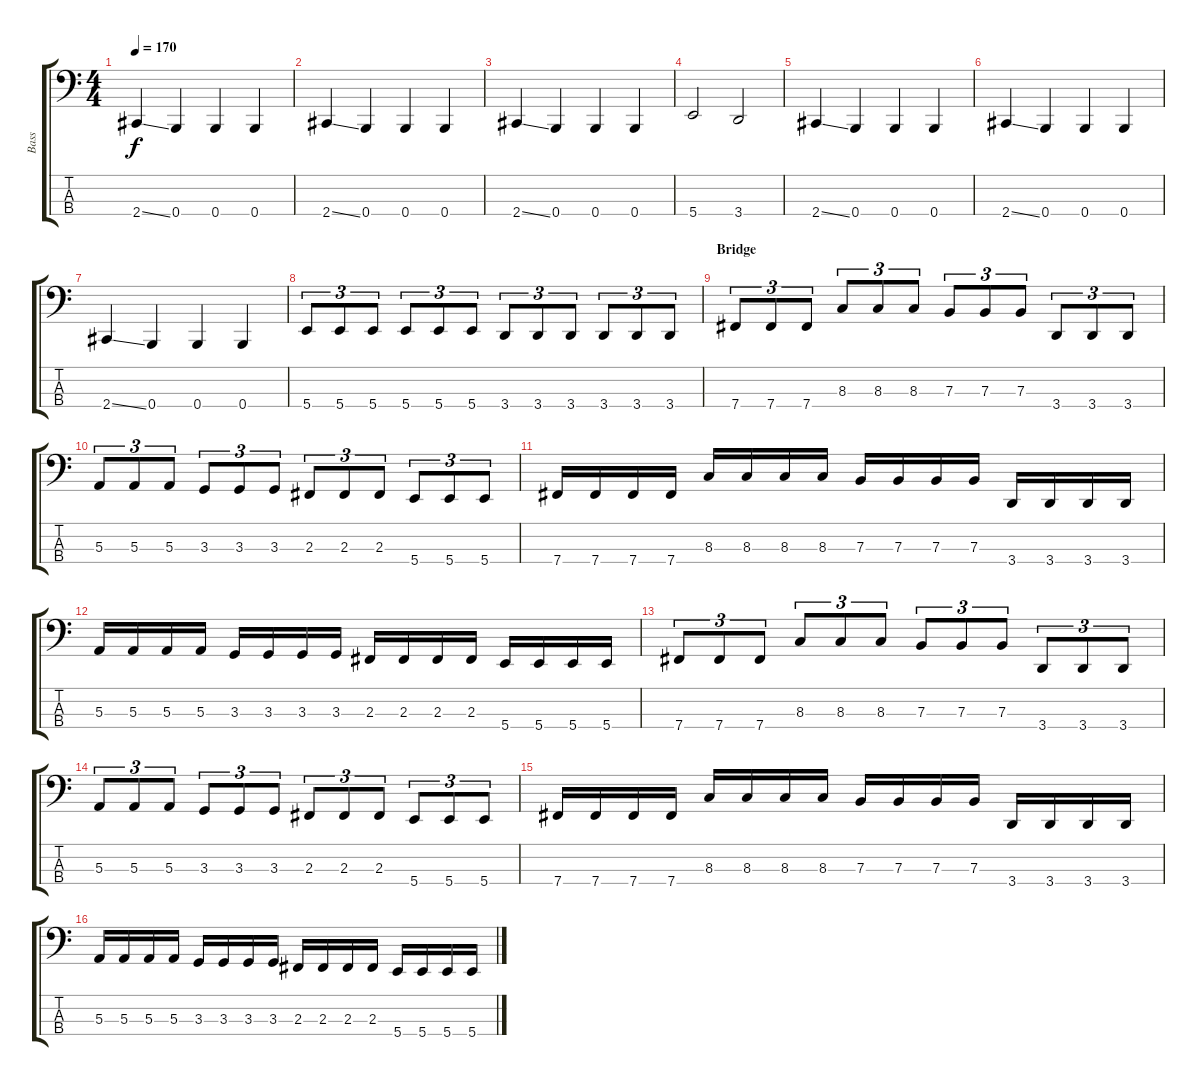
\track ("Bass" "Bass") {instrument electricbasspick}
\staff {score tabs}
\tuning (D2 A1 E1 B0) {hide}
\ts (4 4)
\tempo 170
\clef f4
\ks c
2.4{ss}.4{dy f} 0.4.4 0.4.4 0.4.4 |
2.4{ss}.4 0.4.4 0.4.4 0.4.4 |
2.4{ss}.4 0.4.4 0.4.4 0.4.4 |
5.4.2 3.4.2 |
2.4{ss}.4 0.4.4 0.4.4 0.4.4 |
2.4{ss}.4 0.4.4 0.4.4 0.4.4 |
2.4{ss}.4 0.4.4 0.4.4 0.4.4 |
5.4.8{tu (3 2)} 5.4.8{tu (3 2)} 5.4.8{tu (3 2)} 5.4.8{tu (3 2)} 5.4.8{tu (3 2)} 5.4.8{tu (3 2)} 3.4.8{tu (3 2)} 3.4.8{tu (3 2)} 3.4.8{tu (3 2)} 3.4.8{tu (3 2)} 3.4.8{tu (3 2)} 3.4.8{tu (3 2)} |
\section ("" "Bridge")
7.4.8{tu (3 2)} 7.4.8{tu (3 2)} 7.4.8{tu (3 2)} 8.3.8{tu (3 2)} 8.3.8{tu (3 2)} 8.3.8{tu (3 2)} 7.3.8{tu (3 2)} 7.3.8{tu (3 2)} 7.3.8{tu (3 2)} 3.4.8{tu (3 2)} 3.4.8{tu (3 2)} 3.4.8{tu (3 2)} |
5.3.8{tu (3 2)} 5.3.8{tu (3 2)} 5.3.8{tu (3 2)} 3.3.8{tu (3 2)} 3.3.8{tu (3 2)} 3.3.8{tu (3 2)} 2.3.8{tu (3 2)} 2.3.8{tu (3 2)} 2.3.8{tu (3 2)} 5.4.8{tu (3 2)} 5.4.8{tu (3 2)} 5.4.8{tu (3 2)} |
7.4.16 7.4.16 7.4.16 7.4.16 8.3.16 8.3.16 8.3.16 8.3.16 7.3.16 7.3.16 7.3.16 7.3.16 3.4.16 3.4.16 3.4.16 3.4.16 |
5.3.16 5.3.16 5.3.16 5.3.16 3.3.16 3.3.16 3.3.16 3.3.16 2.3.16 2.3.16 2.3.16 2.3.16 5.4.16 5.4.16 5.4.16 5.4.16 |
7.4.8{tu (3 2)} 7.4.8{tu (3 2)} 7.4.8{tu (3 2)} 8.3.8{tu (3 2)} 8.3.8{tu (3 2)} 8.3.8{tu (3 2)} 7.3.8{tu (3 2)} 7.3.8{tu (3 2)} 7.3.8{tu (3 2)} 3.4.8{tu (3 2)} 3.4.8{tu (3 2)} 3.4.8{tu (3 2)} |
5.3.8{tu (3 2)} 5.3.8{tu (3 2)} 5.3.8{tu (3 2)} 3.3.8{tu (3 2)} 3.3.8{tu (3 2)} 3.3.8{tu (3 2)} 2.3.8{tu (3 2)} 2.3.8{tu (3 2)} 2.3.8{tu (3 2)} 5.4.8{tu (3 2)} 5.4.8{tu (3 2)} 5.4.8{tu (3 2)} |
7.4.16 7.4.16 7.4.16 7.4.16 8.3.16 8.3.16 8.3.16 8.3.16 7.3.16 7.3.16 7.3.16 7.3.16 3.4.16 3.4.16 3.4.16 3.4.16 |
5.3.16 5.3.16 5.3.16 5.3.16 3.3.16 3.3.16 3.3.16 3.3.16 2.3.16 2.3.16 2.3.16 2.3.16 5.4.16 5.4.16 5.4.16 5.4.16
